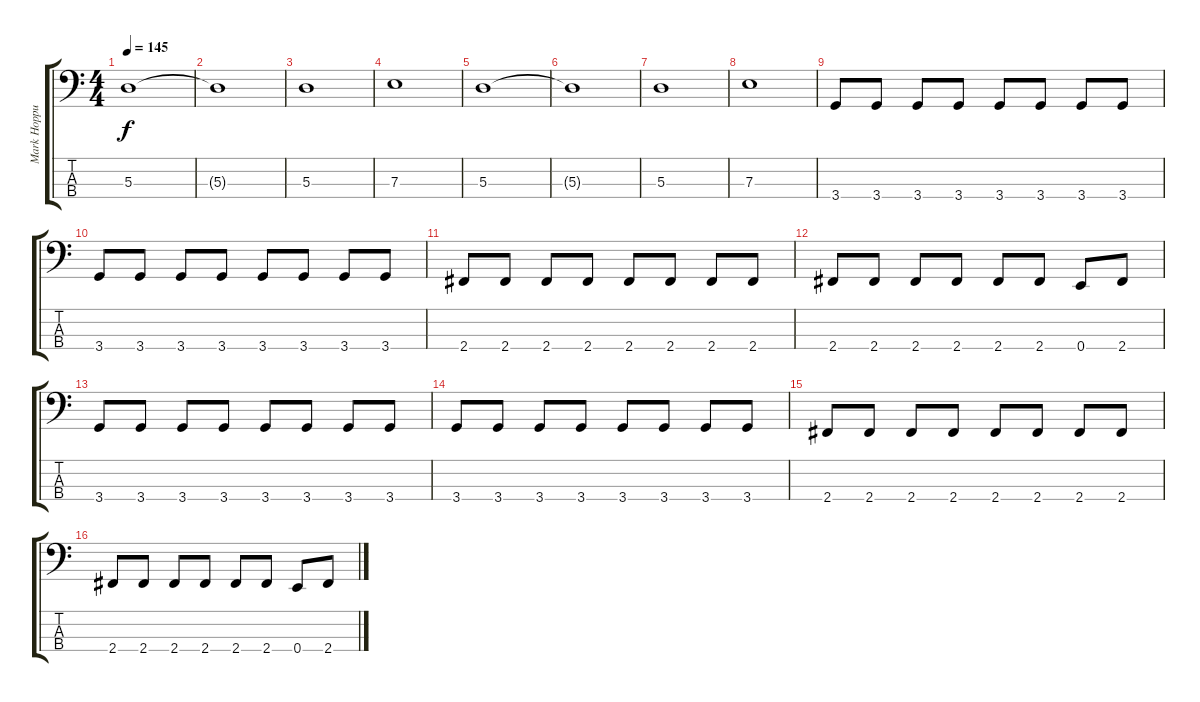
\track ("Mark Hoppus (Bass)" "Mark Hoppu") {instrument electricbasspick}
\staff {score tabs}
\tuning (G2 D2 A1 E1) {hide}
\ts (4 4)
\tempo 145
\clef f4
\ks c
5.3.1{dy f} |
5.3{t}.1 |
5.3.1 |
7.3.1 |
5.3.1 |
5.3{t}.1 |
5.3.1 |
7.3.1 |
3.4.8 3.4.8 3.4.8 3.4.8 3.4.8 3.4.8 3.4.8 3.4.8 |
3.4.8 3.4.8 3.4.8 3.4.8 3.4.8 3.4.8 3.4.8 3.4.8 |
2.4.8 2.4.8 2.4.8 2.4.8 2.4.8 2.4.8 2.4.8 2.4.8 |
2.4.8 2.4.8 2.4.8 2.4.8 2.4.8 2.4.8 0.4.8 2.4.8 |
3.4.8 3.4.8 3.4.8 3.4.8 3.4.8 3.4.8 3.4.8 3.4.8 |
3.4.8 3.4.8 3.4.8 3.4.8 3.4.8 3.4.8 3.4.8 3.4.8 |
2.4.8 2.4.8 2.4.8 2.4.8 2.4.8 2.4.8 2.4.8 2.4.8 |
2.4.8 2.4.8 2.4.8 2.4.8 2.4.8 2.4.8 0.4.8 2.4.8
